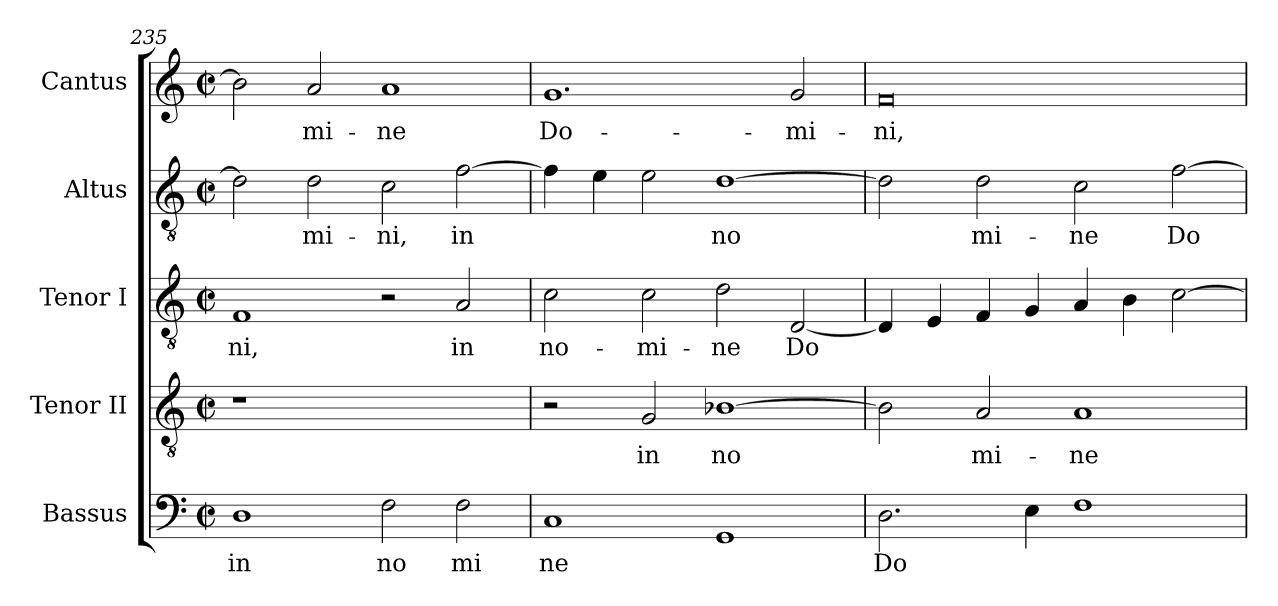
**kern	**text	**kern	**text	**kern	**text	**kern	**text	**kern	**text
*part5	*part5	*part4	*part4	*part3	*part3	*part2	*part2	*part1	*part1
*staff5	*staff5	*staff4	*staff4	*staff3	*staff3	*staff2	*staff2	*staff1	*staff1
*I"Bassus	*	*I"Tenor II	*	*I"Tenor I	*	*I"Altus	*	*I"Cantus	*
*I'B	*	*I'T II	*	*I'T I	*	*I'A	*	*I'C	*
*clefF4	*	*clefGv2	*	*clefGv2	*	*clefGv2	*	*clefG2	*
*k[]	*	*k[]	*	*k[]	*	*k[]	*	*k[]	*
*C:	*	*C:	*	*C:	*	*C:	*	*C:	*
*M2/2	*	*M2/2	*	*M2/2	*	*M2/2	*	*M2/2	*
*met(c|)	*	*met(c|)	*	*met(c|)	*	*met(c|)	*	*met(c|)	*
=235	=235	=235	=235	=235	=235	=235	=235	=235	=235
!	!LO:LY:b:cj	!	!	!	!LO:LY:b:cj	!	!LO:LY:b:cj	!	!LO:LY:b:cj
1D	in	1r	.	1F	-ni,	2d\]	--	2b-\]	--
!	!	!	!	!	!	!	!LO:LY:b:cj	!	!LO:LY:b:cj
.	.	.	.	.	.	2d\	-mi-	2a/	-mi-
!	!LO:LY:b:cj	!	!	!	!	!	!LO:LY:b:cj	!	!LO:LY:b:cj
2F\	no	1ryy	.	2r	.	2c\	-ni,	1a	-ne
!	!LO:LY:b:cj	!	!	!	!LO:LY:b:cj	!	!LO:LY:b:cj	!	!
2F\	mi	.	.	2A/	in	[>2f\	in	.	.
=236	=236	=236	=236	=236	=236	=236	=236	=236	=236
!	!LO:LY:b:cj	!	!	!	!LO:LY:b:cj	!	!LO:LY:b:cj	!	!LO:LY:b:cj
1C	ne	2r	.	2c\	no-	4f\]	.	1.g	Do-
!	!	!	!	!	!	!	!LO:LY:b:cj	!	!
.	.	.	.	.	.	4e\	.	.	.
!	!	!	!LO:LY:b:cj	!	!LO:LY:b:cj	!	!LO:LY:b:cj	!	!
.	.	2G/	in	2c\	-mi-	2e\	.	.	.
!	!LO:LY:b:cj	!	!LO:LY:b:cj	!	!LO:LY:b:cj	!	!LO:LY:b:cj	!	!
1GG	.	[>1B-X	no-	2d\	-ne	[>1d	no-	.	.
!	!	!	!	!	!LO:LY:b:cj	!	!	!	!LO:LY:b:cj
.	.	.	.	[<2D/	Do-	.	.	2g/	-mi-
=237	=237	=237	=237	=237	=237	=237	=237	=237	=237
!	!LO:LY:b:cj	!	!LO:LY:b:cj	!	!LO:LY:b:cj	!	!LO:LY:b:cj	!	!LO:LY:b:cj
2.D\	Do	2B-\]	--	4D/]	--	2d\]	--	0f	-ni,
!	!	!	!	!	!LO:LY:b:cj	!	!	!	!
.	.	.	.	4E/	--	.	.	.	.
!	!	!	!LO:LY:b:cj	!	!LO:LY:b:cj	!	!LO:LY:b:cj	!	!
.	.	2A/	-mi-	4F/	--	2d\	-mi-	.	.
!	!LO:LY:b:cj	!	!	!	!LO:LY:b:cj	!	!	!	!
4E\	.	.	.	4G/	--	.	.	.	.
!	!LO:LY:b:cj	!	!LO:LY:b:cj	!	!LO:LY:b:cj	!	!LO:LY:b:cj	!	!
1F	.	1A	-ne	4A/	--	2c\	-ne	.	.
!	!	!	!	!	!LO:LY:b:cj	!	!	!	!
.	.	.	.	4B\	--	.	.	.	.
!	!	!	!	!	!LO:LY:b:cj	!	!LO:LY:b:cj	!	!
.	.	.	.	[>2c\	--	[>2f\	Do-	.	.
=	=	=	=	=	=	=	=	=	=
*-	*-	*-	*-	*-	*-	*-	*-	*-	*-
